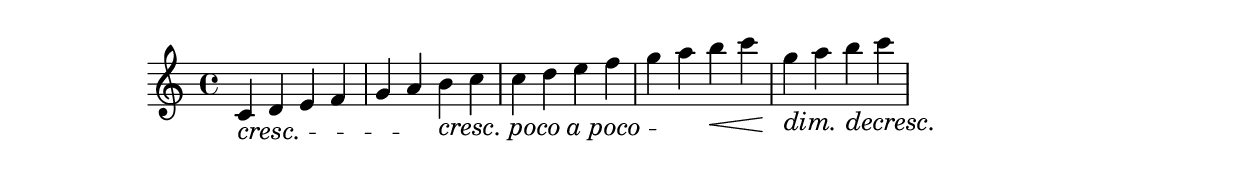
\version "2.13.19"

\header {
texidoc = "The \cresc, \dim and \decresc spanners are now postfix operators
and produce one text spanner.  Defining custom spanners is also easy.
Hairpin and text crescendi can be easily mixed. \< and \> produce
hairpins by default, \cresc etc. produce text spanners by default."
}

% Some sample text dynamic spanners, to be used as postfix operators
crpoco = #(make-music 'CrescendoEvent 'span-direction START
                      'span-type 'text 'span-text "cresc. poco a poco")

\relative c' {
  c4\cresc d4 e4 f4 |
  g4 a4\! b4\crpoco c4 |
  c4 d4 e4 f4 |
  g4 a4\! b4\< c4 |
  g4\dim a4 b4\decresc c4\!
}
